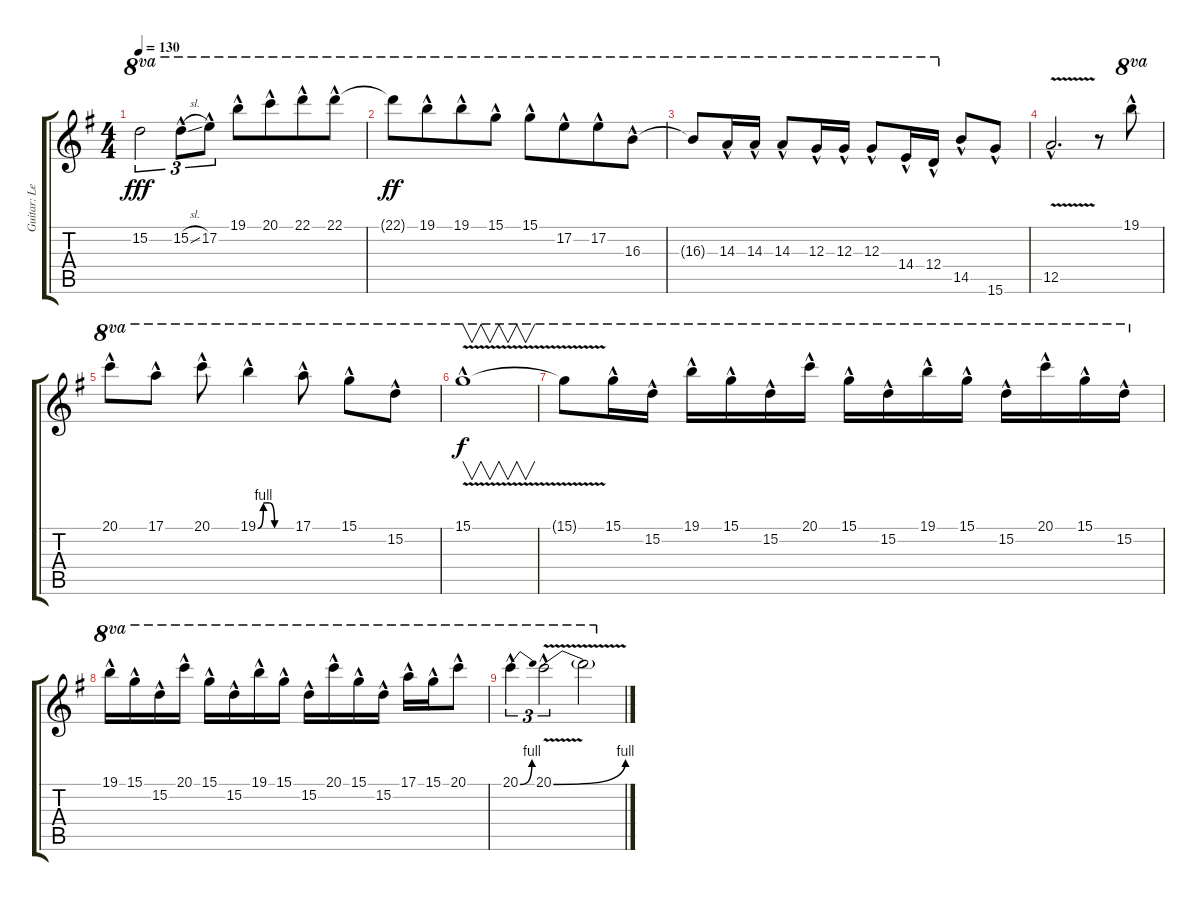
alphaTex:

\track ("Guitar: Lead" "Guitar: Le") {instrument overdrivenguitar}
\staff {score tabs}
\tuning (E4 B3 G3 D3 A2 E2) {hide}
\ts (4 4)
\tempo 130
\clef g2
\ks g
15.2{t}.2{tu (3 2) ot 8va dy fff} 15.2{sl hac}.8{tu (3 2) ot 8va} 17.2{hac}.8{tu (3 2) ot 8va beam split} 19.1{hac}.8{ot 8va} 20.1{hac}.8{ot 8va beam merge} 22.1{hac}.8{ot 8va} 22.1{hac}.8{ot 8va} |
22.1{t}.8{ot 8va dy ff volume 8} 19.1{hac}.8{ot 8va beam merge} 19.1{hac}.8{ot 8va} 15.1{hac}.8{ot 8va} 15.1{hac}.8{ot 8va} 17.2{hac}.8{ot 8va beam merge} 17.2{hac}.8{ot 8va} 16.3{hac}.8{ot 8va} |
16.3{t}.8{ot 8va} 14.3{hac}.16{ot 8va} 14.3{hac}.16{ot 8va} 14.3{hac}.8{ot 8va} 12.3{hac}.16{ot 8va} 12.3{hac}.16{ot 8va} 12.3{hac}.8{ot 8va} 14.4{hac}.16{ot 8va} 12.4{hac}.16{ot 8va} 14.5{hac}.8 15.6{hac}.8 |
12.5{v hac}.2{d} r.8 19.1{hac}.8{ot 8va} |
20.1{hac}.8{ot 8va} 17.1{hac}.8{ot 8va} 20.1{hac}.8{ot 8va} 19.1{be (custom 0 0 10 4 20 4 30 0 60 0) hac}.4{ot 8va} 17.1{hac}.8{ot 8va} 15.1{hac}.8{ot 8va} 15.2{hac}.8{ot 8va} |
15.1{v hac}.1{v ot 8va dy f volume 0} |
15.1{t}.8{ot 8va} 15.1{hac}.16{ot 8va} 15.2{hac}.16{ot 8va} 19.1{hac}.16{ot 8va} 15.1{hac}.16{ot 8va} 15.2{hac}.16{ot 8va} 20.1{hac}.16{ot 8va} 15.1{hac}.16{ot 8va} 15.2{hac}.16{ot 8va} 19.1{hac}.16{ot 8va} 15.1{hac}.16{ot 8va} 15.2{hac}.16{ot 8va} 20.1{hac}.16{ot 8va} 15.1{hac}.16{ot 8va} 15.2{hac}.16{ot 8va} |
19.1{hac}.16{ot 8va} 15.1{hac}.16{ot 8va} 15.2{hac}.16{ot 8va} 20.1{hac}.16{ot 8va} 15.1{hac}.16{ot 8va} 15.2{hac}.16{ot 8va} 19.1{hac}.16{ot 8va} 15.1{hac}.16{ot 8va} 15.2{hac}.16{ot 8va} 20.1{hac}.16{ot 8va} 15.1{hac}.16{ot 8va} 15.2{hac}.16{ot 8va} 17.1{hac}.16{ot 8va} 15.1{hac}.16{ot 8va} 20.1{hac}.8{ot 8va} |
20.1{be (bend 0 0 60 4) hac}.4{tu (3 2) ot 8va} 20.1{be (bend 0 0 60 4) v hac}.2{tu (3 2) ot 8va} 20.1{t}.2{ot 8va}
